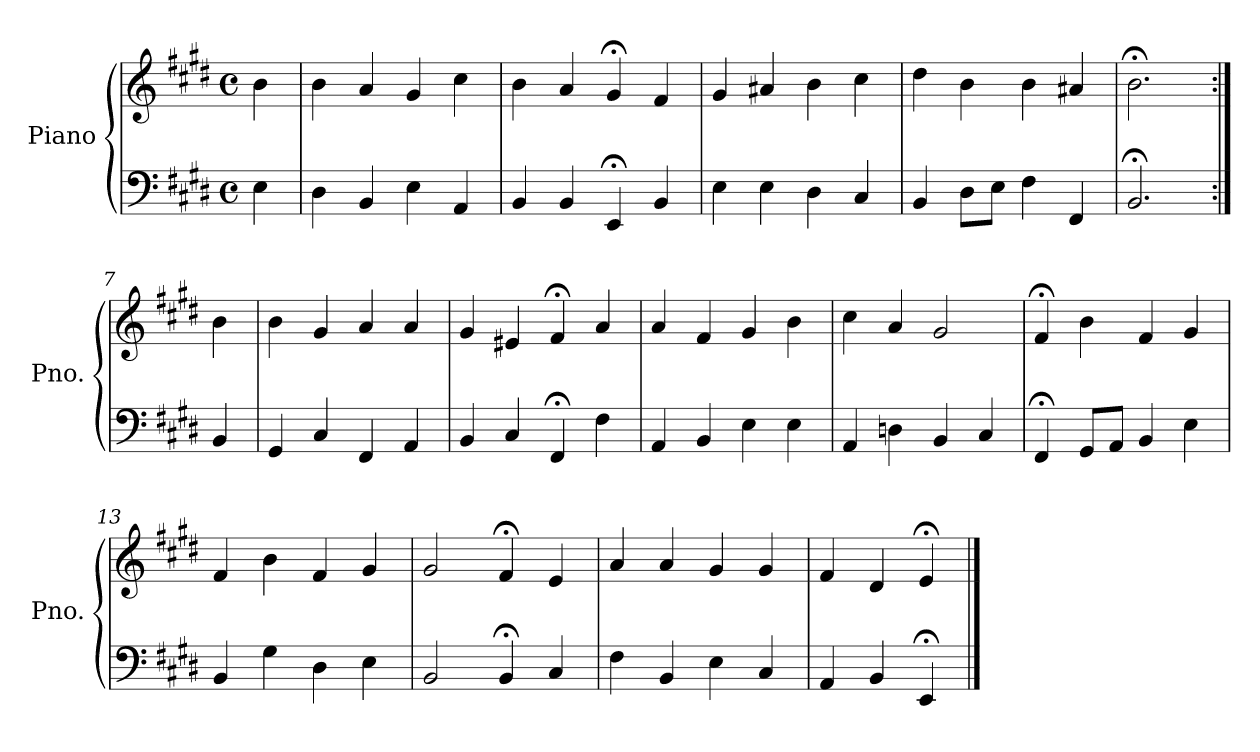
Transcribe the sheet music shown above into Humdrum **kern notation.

**kern	**kern
*part1	*part1
*staff2	*staff1
*I"Piano	*
*I'Pno.	*
*clefF4	*clefG2
*k[f#c#g#d#]	*k[f#c#g#d#]
*M4/4	*M4/4
*met(c)	*met(c)
=1	=1
4E\	4b\
=2	=2
4D#\	4b\
4BB/	4a/
4E\	4g#/
4AA/	4cc#\
=3	=3
4BB/	4b\
4BB/	4a/
4EE;</	4g#;</
4BB/	4f#/
=4	=4
4E\	4g#/
4E\	4a#X/
4D#\	4b\
4C#/	4cc#\
=5	=5
4BB/	4dd#\
8D#\L	4b\
8E\J	.
4F#\	4b\
4FF#/	4a#X/
=6	=6
2.BB;</	2.b;<\
=7:|!	=7:|!
4BB/	4b\
=8	=8
4GG#/	4b\
4C#/	4g#/
4FF#/	4a/
4AA/	4a/
!!LO:LB:g=z
=9	=9
4BB/	4g#/
4C#/	4e#X/
4FF#;</	4f#;</
4F#\	4a/
=10	=10
4AA/	4a/
4BB/	4f#/
4E\	4g#/
4E\	4b\
=11	=11
4AA/	4cc#\
4Dn\	4a/
4BB/	2g#/
4C#/	.
=12	=12
4FF#;</	4f#;</
8GG#/L	4b\
8AA/J	.
4BB/	4f#/
4E\	4g#/
=13	=13
4BB/	4f#/
4G#\	4b\
4D#\	4f#/
4E\	4g#/
=14	=14
2BB/	2g#/
4BB;</	4f#;</
4C#/	4e/
=15	=15
4F#\	4a/
4BB/	4a/
4E\	4g#/
4C#/	4g#/
!!LO:LB:g=z
=16	=16
4AA/	4f#/
4BB/	4d#/
4EE;</	4e;</
==	==
*-	*-
